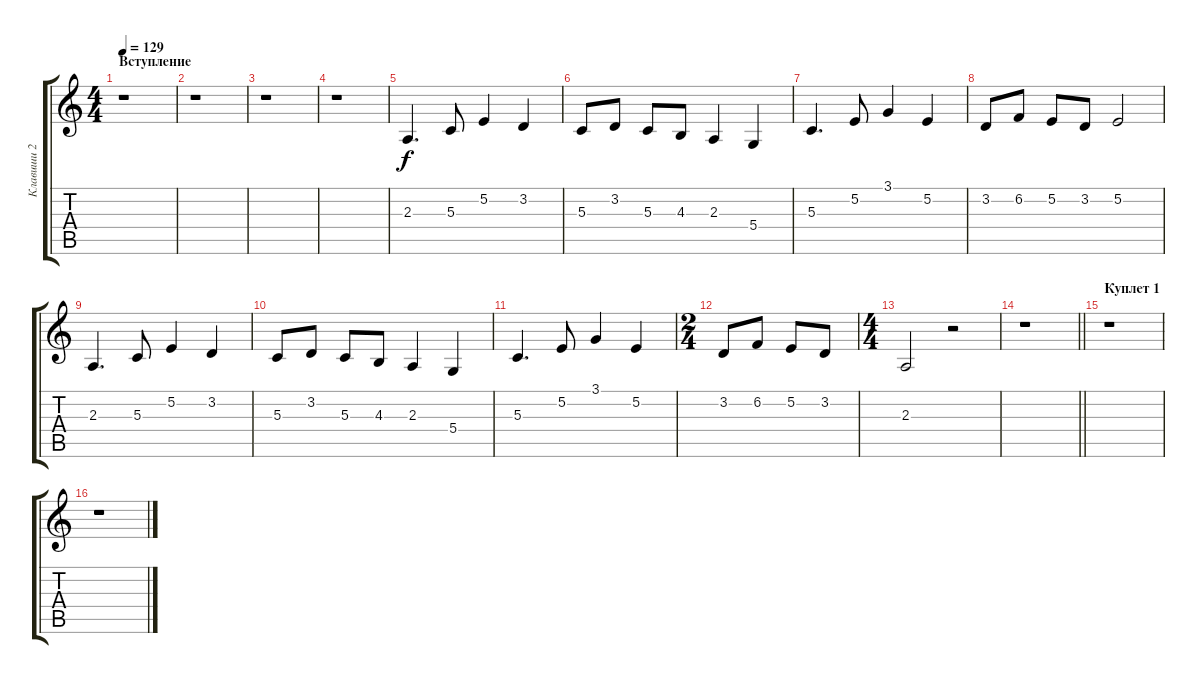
\track ("Клавиши 2" "Клавиши 2") {instrument churchorgan}
\staff {score tabs}
\tuning (E4 B3 G3 D3 A2 E2) {hide}
\ts (4 4)
\section ("" "Вступление")
\tempo 129
\clef g2
\ks c
r.1{dy f instrument churchorgan} |
r.1 |
r.1 |
r.1 |
2.3.4{d} 5.3.8 5.2.4 3.2.4 |
5.3.8 3.2.8 5.3.8 4.3.8 2.3.4 5.4.4 |
5.3.4{d} 5.2.8 3.1.4 5.2.4 |
3.2.8 6.2.8 5.2.8 3.2.8 5.2.2 |
2.3.4{d} 5.3.8 5.2.4 3.2.4 |
5.3.8 3.2.8 5.3.8 4.3.8 2.3.4 5.4.4 |
5.3.4{d} 5.2.8 3.1.4 5.2.4 |
\ts (2 4)
3.2.8 6.2.8 5.2.8 3.2.8 |
\ts (4 4)
2.3.2 r.2 |
\barLineRight lightlight
r.1 |
\section ("" "Куплет 1")
r.1 |
r.1
